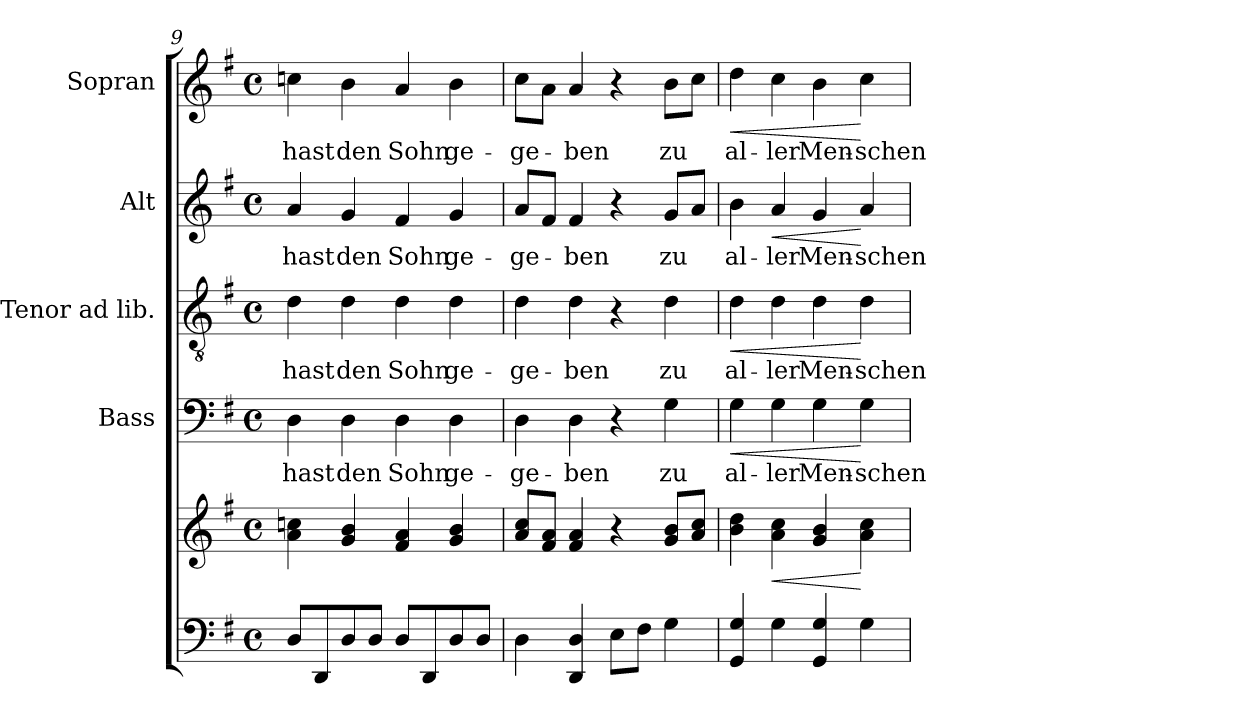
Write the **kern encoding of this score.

**kern	**kern	**dynam	**kern	**text	**dynam	**kern	**text	**dynam	**kern	**text	**dynam	**kern	**text	**dynam
*part5	*part5	*part5	*part4	*part4	*part4	*part3	*part3	*part3	*part2	*part2	*part2	*part1	*part1	*part1
*staff6	*staff5	*staff5/6	*staff4	*staff4	*staff4	*staff3	*staff3	*staff3	*staff2	*staff2	*staff2	*staff1	*staff1	*staff1
*	*	*	*I"Bass	*	*	*I"Tenor ad lib.	*	*	*I"Alt	*	*	*I"Sopran	*	*
*	*	*	*I'B.	*	*	*I'T.	*	*	*I'A.	*	*	*I'S.	*	*
!!LO:PB:g=z
*clefF4	*clefG2	*	*clefF4	*	*	*clefGv2	*	*	*clefG2	*	*	*clefG2	*	*
*k[f#]	*k[f#]	*	*k[f#]	*	*	*k[f#]	*	*	*k[f#]	*	*	*k[f#]	*	*
*G:	*G:	*	*G:	*	*	*G:	*	*	*G:	*	*	*G:	*	*
*M4/4	*M4/4	*	*M4/4	*	*	*M4/4	*	*	*M4/4	*	*	*M4/4	*	*
*met(c)	*met(c)	*	*met(c)	*	*	*met(c)	*	*	*met(c)	*	*	*met(c)	*	*
=9	=9	=9	=9	=9	=9	=9	=9	=9	=9	=9	=9	=9	=9	=9
!	!	!	!	!LO:LY:b	!	!	!LO:LY:b	!	!	!LO:LY:b	!	!	!LO:LY:b	!
8D/L	4a\ 4ccn\	.	4D\	hast	.	4d\	hast	.	4a/	hast	.	4ccn\	hast	.
8DD/	.	.	.	.	.	.	.	.	.	.	.	.	.	.
!	!	!	!	!LO:LY:b	!	!	!LO:LY:b	!	!	!LO:LY:b	!	!	!LO:LY:b	!
8D/	4g/ 4b/	.	4D\	den	.	4d\	den	.	4g/	den	.	4b\	den	.
8D/J	.	.	.	.	.	.	.	.	.	.	.	.	.	.
!	!	!	!	!LO:LY:b	!	!	!LO:LY:b	!	!	!LO:LY:b	!	!	!LO:LY:b	!
8D/L	4f#/ 4a/	.	4D\	Sohn	.	4d\	Sohn	.	4f#/	Sohn	.	4a/	Sohn	.
8DD/	.	.	.	.	.	.	.	.	.	.	.	.	.	.
!	!	!	!	!LO:LY:b	!	!	!LO:LY:b	!	!	!LO:LY:b	!	!	!LO:LY:b	!
8D/	4g/ 4b/	.	4D\	ge-	.	4d\	ge-	.	4g/	ge-	.	4b\	ge-	.
8D/J	.	.	.	.	.	.	.	.	.	.	.	.	.	.
=10	=10	=10	=10	=10	=10	=10	=10	=10	=10	=10	=10	=10	=10	=10
!	!	!	!	!LO:LY:b	!	!	!LO:LY:b	!	!	!LO:LY:b	!	!	!LO:LY:b	!
4D\	8a/ 8cc/L	.	4D\	-ge-	.	4d\	-ge-	.	8a/L	-ge-	.	8cc\L	-ge-	.
.	8f#/ 8a/J	.	.	.	.	.	.	.	8f#/J	.	.	8a\J	.	.
!	!	!	!	!LO:LY:b	!	!	!LO:LY:b	!	!	!LO:LY:b	!	!	!LO:LY:b	!
4DD/ 4D/	4f#/ 4a/	.	4D\	-ben	.	4d\	-ben	.	4f#/	-ben	.	4a/	-ben	.
8E\L	4r	.	4r	.	.	4r	.	.	4r	.	.	4r	.	.
8F#\J	.	.	.	.	.	.	.	.	.	.	.	.	.	.
!	!	!	!	!LO:LY:b	!	!	!LO:LY:b	!	!	!LO:LY:b	!	!	!LO:LY:b	!
4G\	8g/ 8b/L	.	4G\	zu	.	4d\	zu	.	8g/L	zu	.	8b\L	zu	.
.	8a/ 8cc/J	.	.	.	.	.	.	.	8a/J	.	.	8cc\J	.	.
=11	=11	=11	=11	=11	=11	=11	=11	=11	=11	=11	=11	=11	=11	=11
!	!	!	!	!LO:LY:b	!LO:HP:b	!	!LO:LY:b	!LO:HP:b	!	!LO:LY:b	!	!	!LO:LY:b	!LO:HP:b
4GG/ 4G/	4b\ 4dd\	.	4G\	al-	<	4d\	al-	<	4b\	al-	.	4dd\	al-	<
!	!	!LO:HP:b	!	!LO:LY:b	!	!	!LO:LY:b	!	!	!LO:LY:b	!LO:HP:b	!	!LO:LY:b	!
4G\	4a\ 4cc\	<	4G\	-ler	.	4d\	-ler	.	4a/	-ler	<	4cc\	-ler	.
!	!	!	!	!LO:LY:b	!	!	!LO:LY:b	!	!	!LO:LY:b	!	!	!LO:LY:b	!
4GG/ 4G/	4g/ 4b/	.	4G\	Men-	.	4d\	Men-	.	4g/	Men-	.	4b\	Men-	.
!	!	!	!	!LO:LY:b	!	!	!LO:LY:b	!	!	!LO:LY:b	!	!	!LO:LY:b	!
4G\	4a\ 4cc\	[	4G\	-schen	[	4d\	-schen	[	4a/	-schen	[	4cc\	-schen	[
=	=	=	=	=	=	=	=	=	=	=	=	=	=	=
*-	*-	*-	*-	*-	*-	*-	*-	*-	*-	*-	*-	*-	*-	*-
